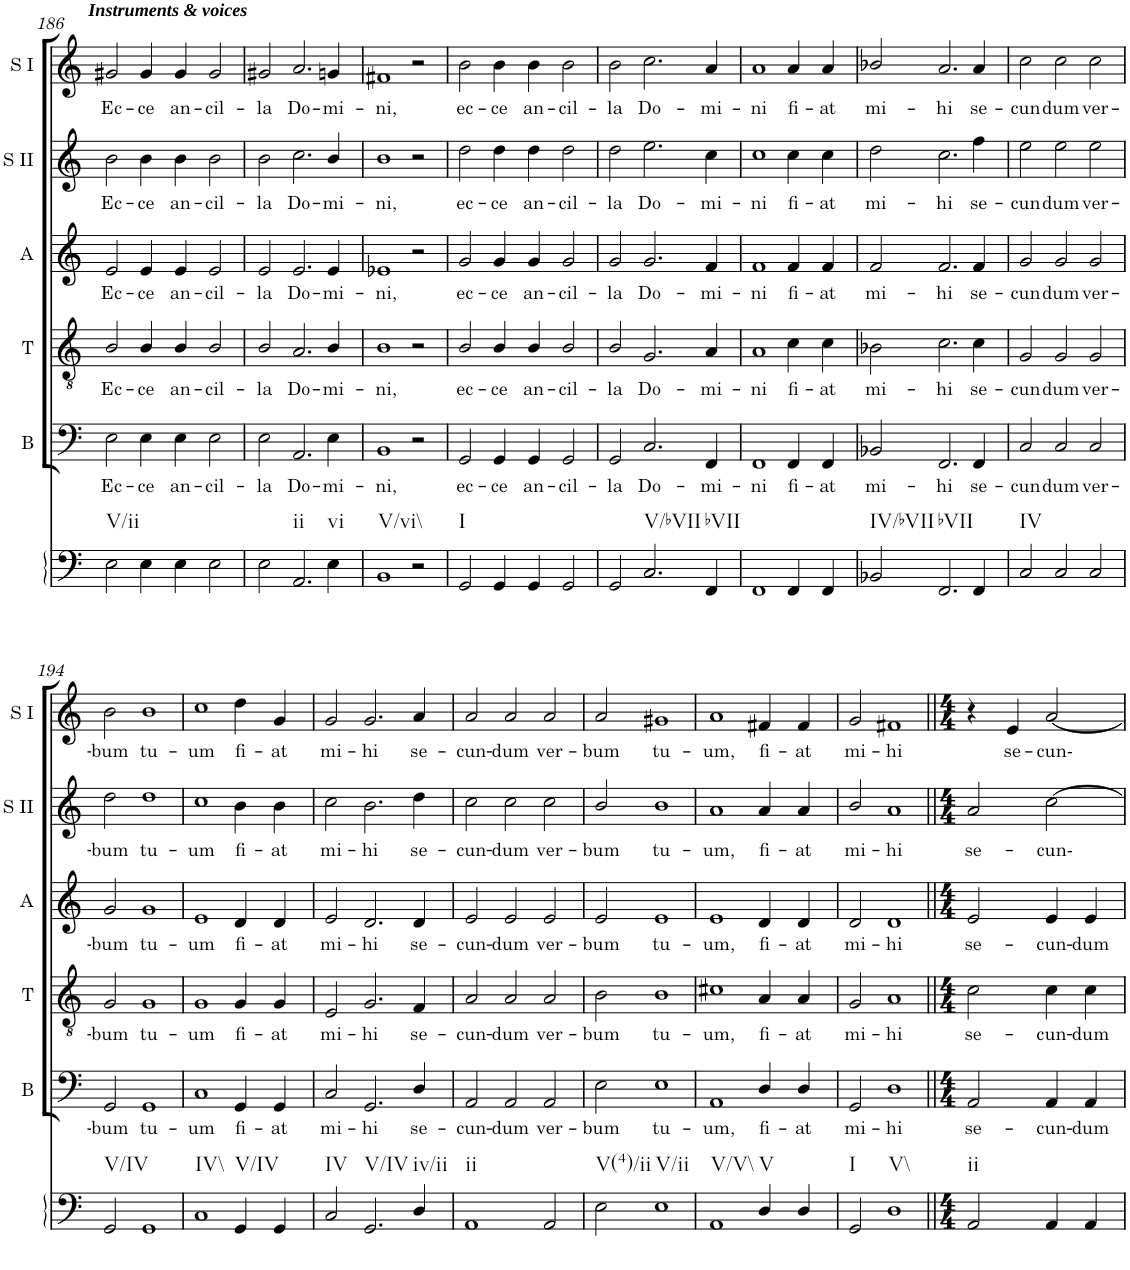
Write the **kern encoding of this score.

**kern	**kern	**text	**kern	**text	**kern	**text	**kern	**text	**kern	**text
*part6	*part5	*part5	*part4	*part4	*part3	*part3	*part2	*part2	*part1	*part1
*staff6	*staff5	*staff5	*staff4	*staff4	*staff3	*staff3	*staff2	*staff2	*staff1	*staff1
*I"Continuo	*I"Bass	*	*I"Tenor	*	*I"Alto	*	*I"Soprano II	*	*I"Soprano I	*
*	*I'B	*	*I'T	*	*I'A	*	*I'S II	*	*I'S I	*
!!LO:PB:g=z
*clefF4	*clefF4	*	*clefGv2	*	*clefG2	*	*clefG2	*	*clefG2	*
*k[]	*k[]	*	*k[]	*	*k[]	*	*k[]	*	*k[]	*
*M3/2	*M3/2	*	*M3/2	*	*M3/2	*	*M3/2	*	*M3/2	*
=186	=186	=186	=186	=186	=186	=186	=186	=186	=186	=186
!	!	!	!	!	!	!	!	!	!LO:TX:a:Bi:t=Instruments & voices	!
!LO:TX:b:t=V/ii	!	!	!	!	!	!	!	!	!	!
!	!	!LO:LY:b	!	!LO:LY:b	!	!LO:LY:b	!	!LO:LY:b	!	!LO:LY:b
2E\	2E\	Ec-	2B/	Ec-	2e/	Ec-	2b\	Ec-	2g#X/	Ec-
!	!	!LO:LY:b	!	!LO:LY:b	!	!LO:LY:b	!	!LO:LY:b	!	!LO:LY:b
4E\	4E\	ce	4B/	ce	4e/	ce	4b\	ce	4g#/	ce
!	!	!LO:LY:b	!	!LO:LY:b	!	!LO:LY:b	!	!LO:LY:b	!	!LO:LY:b
4E\	4E\	an-	4B/	an-	4e/	an-	4b\	an-	4g#/	an-
!	!	!LO:LY:b	!	!LO:LY:b	!	!LO:LY:b	!	!LO:LY:b	!	!LO:LY:b
2E\	2E\	cil-	2B/	cil-	2e/	cil-	2b\	cil-	2g#/	cil-
=187	=187	=187	=187	=187	=187	=187	=187	=187	=187	=187
!	!	!LO:LY:b	!	!LO:LY:b	!	!LO:LY:b	!	!LO:LY:b	!	!LO:LY:b
2E\	2E\	la	2B/	la	2e/	la	2b\	la	2g#X/	la
!LO:TX:b:t=ii	!	!	!	!	!	!	!	!	!	!
!	!	!LO:LY:b	!	!LO:LY:b	!	!LO:LY:b	!	!LO:LY:b	!	!LO:LY:b
2.AA/	2.AA/	Do-	2.A/	Do-	2.e/	Do-	2.cc\	Do-	2.a/	Do-
!LO:TX:b:t=vi	!	!	!	!	!	!	!	!	!	!
!	!	!LO:LY:b	!	!LO:LY:b	!	!LO:LY:b	!	!LO:LY:b	!	!LO:LY:b
4E\	4E\	mi-	4B/	mi-	4e/	mi-	4b/	mi-	4gn/	mi-
=188	=188	=188	=188	=188	=188	=188	=188	=188	=188	=188
!LO:TX:b:t=V/vi\\	!	!	!	!	!	!	!	!	!	!
!	!	!LO:LY:b	!	!LO:LY:b	!	!LO:LY:b	!	!LO:LY:b	!	!LO:LY:b
1BB	1BB	ni,	1B	ni,	1e-X	ni,	1b	ni,	1f#X	ni,
2r	2r	.	2r	.	2r	.	2r	.	2r	.
=189	=189	=189	=189	=189	=189	=189	=189	=189	=189	=189
!LO:TX:b:t=I	!	!	!	!	!	!	!	!	!	!
!	!	!LO:LY:b	!	!LO:LY:b	!	!LO:LY:b	!	!LO:LY:b	!	!LO:LY:b
2GG/	2GG/	ec-	2B/	ec-	2g/	ec-	2dd\	ec-	2b\	ec-
!	!	!LO:LY:b	!	!LO:LY:b	!	!LO:LY:b	!	!LO:LY:b	!	!LO:LY:b
4GG/	4GG/	ce	4B/	ce	4g/	ce	4dd\	ce	4b\	ce
!	!	!LO:LY:b	!	!LO:LY:b	!	!LO:LY:b	!	!LO:LY:b	!	!LO:LY:b
4GG/	4GG/	an-	4B/	an-	4g/	an-	4dd\	an-	4b\	an-
!	!	!LO:LY:b	!	!LO:LY:b	!	!LO:LY:b	!	!LO:LY:b	!	!LO:LY:b
2GG/	2GG/	cil-	2B/	cil-	2g/	cil-	2dd\	cil-	2b\	cil-
=190	=190	=190	=190	=190	=190	=190	=190	=190	=190	=190
!	!	!LO:LY:b	!	!LO:LY:b	!	!LO:LY:b	!	!LO:LY:b	!	!LO:LY:b
2GG/	2GG/	la	2B/	la	2g/	la	2dd\	la	2b\	la
!LO:TX:b:t=V/bVII	!	!	!	!	!	!	!	!	!	!
!	!	!LO:LY:b	!	!LO:LY:b	!	!LO:LY:b	!	!LO:LY:b	!	!LO:LY:b
2.C/	2.C/	Do-	2.G/	Do-	2.g/	Do-	2.ee\	Do-	2.cc\	Do-
!LO:TX:b:t=bVII	!	!	!	!	!	!	!	!	!	!
!	!	!LO:LY:b	!	!LO:LY:b	!	!LO:LY:b	!	!LO:LY:b	!	!LO:LY:b
4FF/	4FF/	mi-	4A/	mi-	4f/	mi-	4cc\	mi-	4a/	mi-
=191	=191	=191	=191	=191	=191	=191	=191	=191	=191	=191
!	!	!LO:LY:b	!	!LO:LY:b	!	!LO:LY:b	!	!LO:LY:b	!	!LO:LY:b
1FF	1FF	ni	1A	ni	1f	ni	1cc	ni	1a	ni
!	!	!LO:LY:b	!	!LO:LY:b	!	!LO:LY:b	!	!LO:LY:b	!	!LO:LY:b
4FF/	4FF/	fi-	4c\	fi-	4f/	fi-	4cc\	fi-	4a/	fi-
!	!	!LO:LY:b	!	!LO:LY:b	!	!LO:LY:b	!	!LO:LY:b	!	!LO:LY:b
4FF/	4FF/	at	4c\	at	4f/	at	4cc\	at	4a/	at
=192	=192	=192	=192	=192	=192	=192	=192	=192	=192	=192
!LO:TX:b:t=IV/bVII	!	!	!	!	!	!	!	!	!	!
!	!	!LO:LY:b	!	!LO:LY:b	!	!LO:LY:b	!	!LO:LY:b	!	!LO:LY:b
2BB-X/	2BB-X/	mi-	2B-X\	mi-	2f/	mi-	2dd\	mi-	2b-X/	mi-
!LO:TX:b:t=bVII	!	!	!	!	!	!	!	!	!	!
!	!	!LO:LY:b	!	!LO:LY:b	!	!LO:LY:b	!	!LO:LY:b	!	!LO:LY:b
2.FF/	2.FF/	hi	2.c\	hi	2.f/	hi	2.cc\	hi	2.a/	hi
!	!	!LO:LY:b	!	!LO:LY:b	!	!LO:LY:b	!	!LO:LY:b	!	!LO:LY:b
4FF/	4FF/	se-	4c\	se-	4f/	se-	4ff\	se-	4a/	se-
=193	=193	=193	=193	=193	=193	=193	=193	=193	=193	=193
!LO:TX:b:t=IV	!	!	!	!	!	!	!	!	!	!
!	!	!LO:LY:b	!	!LO:LY:b	!	!LO:LY:b	!	!LO:LY:b	!	!LO:LY:b
2C/	2C/	cun-	2G/	cun-	2g/	cun-	2ee\	cun-	2cc\	cun-
!	!	!LO:LY:b	!	!LO:LY:b	!	!LO:LY:b	!	!LO:LY:b	!	!LO:LY:b
2C/	2C/	dum	2G/	dum	2g/	dum	2ee\	dum	2cc\	dum
!	!	!LO:LY:b	!	!LO:LY:b	!	!LO:LY:b	!	!LO:LY:b	!	!LO:LY:b
2C/	2C/	ver-	2G/	ver-	2g/	ver-	2ee\	ver-	2cc\	ver-
!!LO:LB:g=z
=194	=194	=194	=194	=194	=194	=194	=194	=194	=194	=194
!LO:TX:b:t=V/IV	!	!	!	!	!	!	!	!	!	!
!	!	!LO:LY:b	!	!LO:LY:b	!	!LO:LY:b	!	!LO:LY:b	!	!LO:LY:b
2GG/	2GG/	bum	2G/	bum	2g/	bum	2dd\	bum	2b\	bum
!	!	!LO:LY:b	!	!LO:LY:b	!	!LO:LY:b	!	!LO:LY:b	!	!LO:LY:b
1GG	1GG	tu-	1G	tu-	1g	tu-	1dd	tu-	1b	tu-
=195	=195	=195	=195	=195	=195	=195	=195	=195	=195	=195
!LO:TX:b:t=IV\\	!	!	!	!	!	!	!	!	!	!
!	!	!LO:LY:b	!	!LO:LY:b	!	!LO:LY:b	!	!LO:LY:b	!	!LO:LY:b
1C	1C	um	1G	um	1e	um	1cc	um	1cc	um
!LO:TX:b:t=V/IV	!	!	!	!	!	!	!	!	!	!
!	!	!LO:LY:b	!	!LO:LY:b	!	!LO:LY:b	!	!LO:LY:b	!	!LO:LY:b
4GG/	4GG/	fi-	4G/	fi-	4d/	fi-	4b\	fi-	4dd\	fi-
!	!	!LO:LY:b	!	!LO:LY:b	!	!LO:LY:b	!	!LO:LY:b	!	!LO:LY:b
4GG/	4GG/	at	4G/	at	4d/	at	4b\	at	4g/	at
=196	=196	=196	=196	=196	=196	=196	=196	=196	=196	=196
!LO:TX:b:t=IV	!	!	!	!	!	!	!	!	!	!
!	!	!LO:LY:b	!	!LO:LY:b	!	!LO:LY:b	!	!LO:LY:b	!	!LO:LY:b
2C/	2C/	mi-	2E/	mi-	2e/	mi-	2cc\	mi-	2g/	mi-
!LO:TX:b:t=V/IV	!	!	!	!	!	!	!	!	!	!
!	!	!LO:LY:b	!	!LO:LY:b	!	!LO:LY:b	!	!LO:LY:b	!	!LO:LY:b
2.GG/	2.GG/	hi	2.G/	hi	2.d/	hi	2.b\	hi	2.g/	hi
!LO:TX:b:t=iv/ii	!	!	!	!	!	!	!	!	!	!
!	!	!LO:LY:b	!	!LO:LY:b	!	!LO:LY:b	!	!LO:LY:b	!	!LO:LY:b
4D/	4D/	se-	4F/	se-	4d/	se-	4dd\	se-	4a/	se-
=197	=197	=197	=197	=197	=197	=197	=197	=197	=197	=197
!LO:TX:b:t=ii	!	!	!	!	!	!	!	!	!	!
!	!	!LO:LY:b	!	!LO:LY:b	!	!LO:LY:b	!	!LO:LY:b	!	!LO:LY:b
1AA	2AA/	cun-	2A/	cun-	2e/	cun-	2cc\	cun-	2a/	cun-
!	!	!LO:LY:b	!	!LO:LY:b	!	!LO:LY:b	!	!LO:LY:b	!	!LO:LY:b
.	2AA/	dum	2A/	dum	2e/	dum	2cc\	dum	2a/	dum
!	!	!LO:LY:b	!	!LO:LY:b	!	!LO:LY:b	!	!LO:LY:b	!	!LO:LY:b
2AA/	2AA/	ver-	2A/	ver-	2e/	ver-	2cc\	ver-	2a/	ver-
=198	=198	=198	=198	=198	=198	=198	=198	=198	=198	=198
!LO:TX:b:t=V(4)/ii	!	!	!	!	!	!	!	!	!	!
!	!	!LO:LY:b	!	!LO:LY:b	!	!LO:LY:b	!	!LO:LY:b	!	!LO:LY:b
2E\	2E\	bum	2B\	bum	2e/	bum	2b/	bum	2a/	bum
!LO:TX:b:t=V/ii	!	!	!	!	!	!	!	!	!	!
!	!	!LO:LY:b	!	!LO:LY:b	!	!LO:LY:b	!	!LO:LY:b	!	!LO:LY:b
1E	1E	tu-	1B	tu-	1e	tu-	1b	tu-	1g#X	tu-
=199	=199	=199	=199	=199	=199	=199	=199	=199	=199	=199
!LO:TX:b:t=V/V\\	!	!	!	!	!	!	!	!	!	!
!	!	!LO:LY:b	!	!LO:LY:b	!	!LO:LY:b	!	!LO:LY:b	!	!LO:LY:b
1AA	1AA	um,	1c#X	um,	1e	um,	1a	um,	1a	um,
!LO:TX:b:t=V	!	!	!	!	!	!	!	!	!	!
!	!	!LO:LY:b	!	!LO:LY:b	!	!LO:LY:b	!	!LO:LY:b	!	!LO:LY:b
4D/	4D/	fi-	4A/	fi-	4d/	fi-	4a/	fi-	4f#X/	fi-
!	!	!LO:LY:b	!	!LO:LY:b	!	!LO:LY:b	!	!LO:LY:b	!	!LO:LY:b
4D/	4D/	at	4A/	at	4d/	at	4a/	at	4f#/	at
=200	=200	=200	=200	=200	=200	=200	=200	=200	=200	=200
!LO:TX:b:t=I	!	!	!	!	!	!	!	!	!	!
!	!	!LO:LY:b	!	!LO:LY:b	!	!LO:LY:b	!	!LO:LY:b	!	!LO:LY:b
2GG/	2GG/	mi-	2G/	mi-	2d/	mi-	2b/	mi-	2g/	mi-
!LO:TX:b:t=V\\	!	!	!	!	!	!	!	!	!	!
!	!	!LO:LY:b	!	!LO:LY:b	!	!LO:LY:b	!	!LO:LY:b	!	!LO:LY:b
1D	1D	hi	1A	hi	1d	hi	1a	hi	1f#X	hi
=201||	=201||	=201||	=201||	=201||	=201||	=201||	=201||	=201||	=201||	=201||
*M4/4	*M4/4	*	*M4/4	*	*M4/4	*	*M4/4	*	*M4/4	*
!LO:TX:b:t=ii	!	!	!	!	!	!	!	!	!	!
!	!	!LO:LY:b	!	!LO:LY:b	!	!LO:LY:b	!	!LO:LY:b	!	!
2AA/	2AA/	se-	2c\	se-	2e/	se-	2a/	se-	4r	.
!	!	!	!	!	!	!	!	!	!	!LO:LY:b
.	.	.	.	.	.	.	.	.	4e/	se-
!	!	!LO:LY:b	!	!LO:LY:b	!	!LO:LY:b	!	!LO:LY:b	!	!LO:LY:b
4AA/	4AA/	cun-	4c\	cun-	4e/	cun-	[2cc\	cun-	[2a/	cun-
!	!	!LO:LY:b	!	!LO:LY:b	!	!LO:LY:b	!	!	!	!
4AA/	4AA/	dum	4c\	dum	4e/	dum	.	.	.	.
=	=	=	=	=	=	=	=	=	=	=
*-	*-	*-	*-	*-	*-	*-	*-	*-	*-	*-
